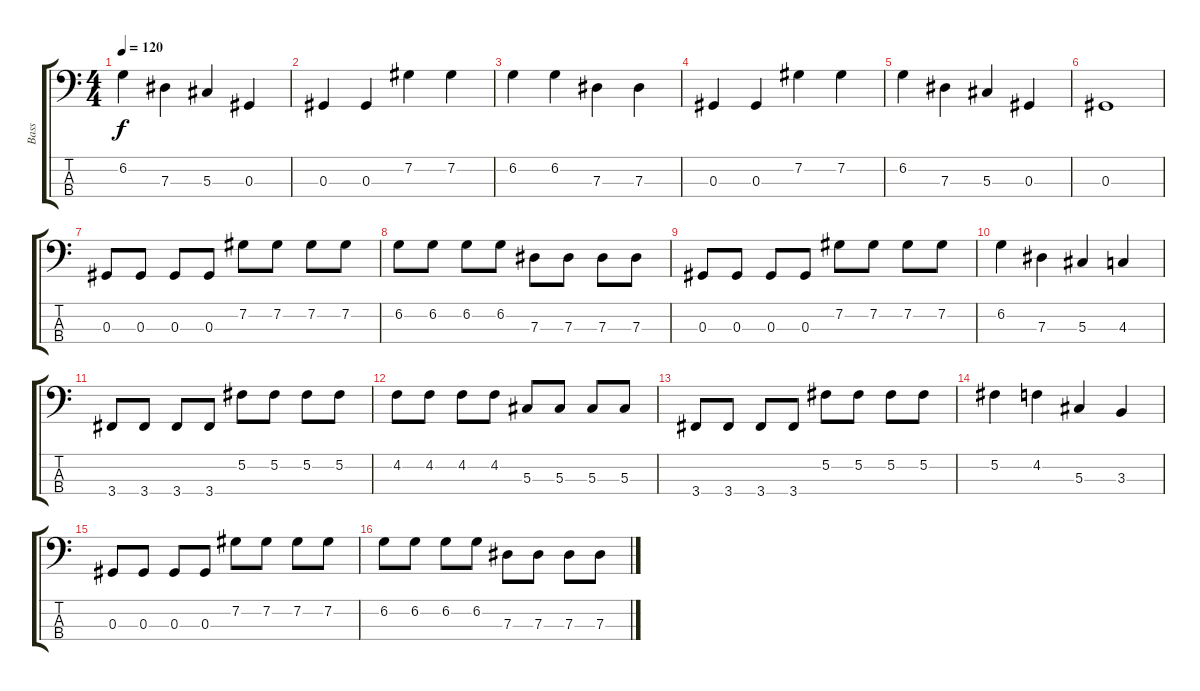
\track ("Bass" "Bass") {instrument electricbasspick}
\staff {score tabs}
\tuning (Gb2 Db2 Ab1 Eb1) {hide}
\ts (4 4)
\tempo 120
\clef f4
\ks c
6.2.4{dy f} 7.3.4 5.3.4 0.3.4 |
0.3.4 0.3.4 7.2.4 7.2.4 |
6.2.4 6.2.4 7.3.4 7.3.4 |
0.3.4 0.3.4 7.2.4 7.2.4 |
6.2.4 7.3.4 5.3.4 0.3.4 |
0.3.1 |
0.3.8 0.3.8 0.3.8 0.3.8 7.2.8 7.2.8 7.2.8 7.2.8 |
6.2.8 6.2.8 6.2.8 6.2.8 7.3.8 7.3.8 7.3.8 7.3.8 |
0.3.8 0.3.8 0.3.8 0.3.8 7.2.8 7.2.8 7.2.8 7.2.8 |
6.2.4 7.3.4 5.3.4 4.3.4 |
3.4.8 3.4.8 3.4.8 3.4.8 5.2.8 5.2.8 5.2.8 5.2.8 |
4.2.8 4.2.8 4.2.8 4.2.8 5.3.8 5.3.8 5.3.8 5.3.8 |
3.4.8 3.4.8 3.4.8 3.4.8 5.2.8 5.2.8 5.2.8 5.2.8 |
5.2.4 4.2.4 5.3.4 3.3.4 |
0.3.8 0.3.8 0.3.8 0.3.8 7.2.8 7.2.8 7.2.8 7.2.8 |
6.2.8 6.2.8 6.2.8 6.2.8 7.3.8 7.3.8 7.3.8 7.3.8
